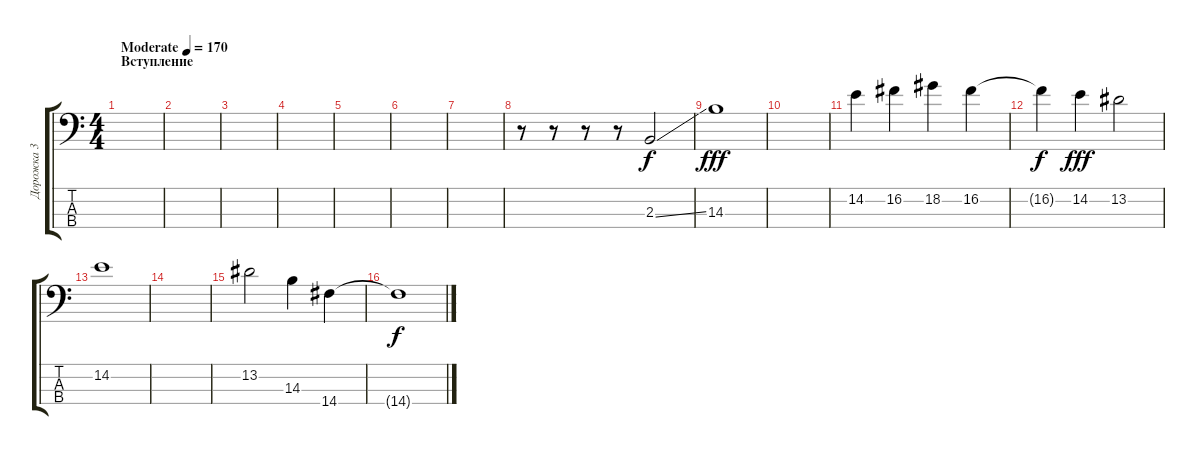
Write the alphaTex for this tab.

\track ("Дорожка 3" "Дорожка 3") {instrument electricbasspick}
\staff {score tabs}
\tuning (G2 D2 A1 E1) {hide}
\ts (4 4)
\section ("" "Вступление")
\tempo (170 "Moderate")
\clef f4
\ks c
|
|
|
|
|
|
|
r.8 r.8 r.8 r.8 2.3{ss}.2 |
14.3.1{dy fff} |
|
14.2.4 16.2.4 18.2.4 16.2.4 |
16.2{t}.4{dy f} 14.2.4{dy fff} 13.2.2 |
14.2.1 |
|
13.2.2 14.3.4 14.4.4 |
14.4{t}.1{dy f}
